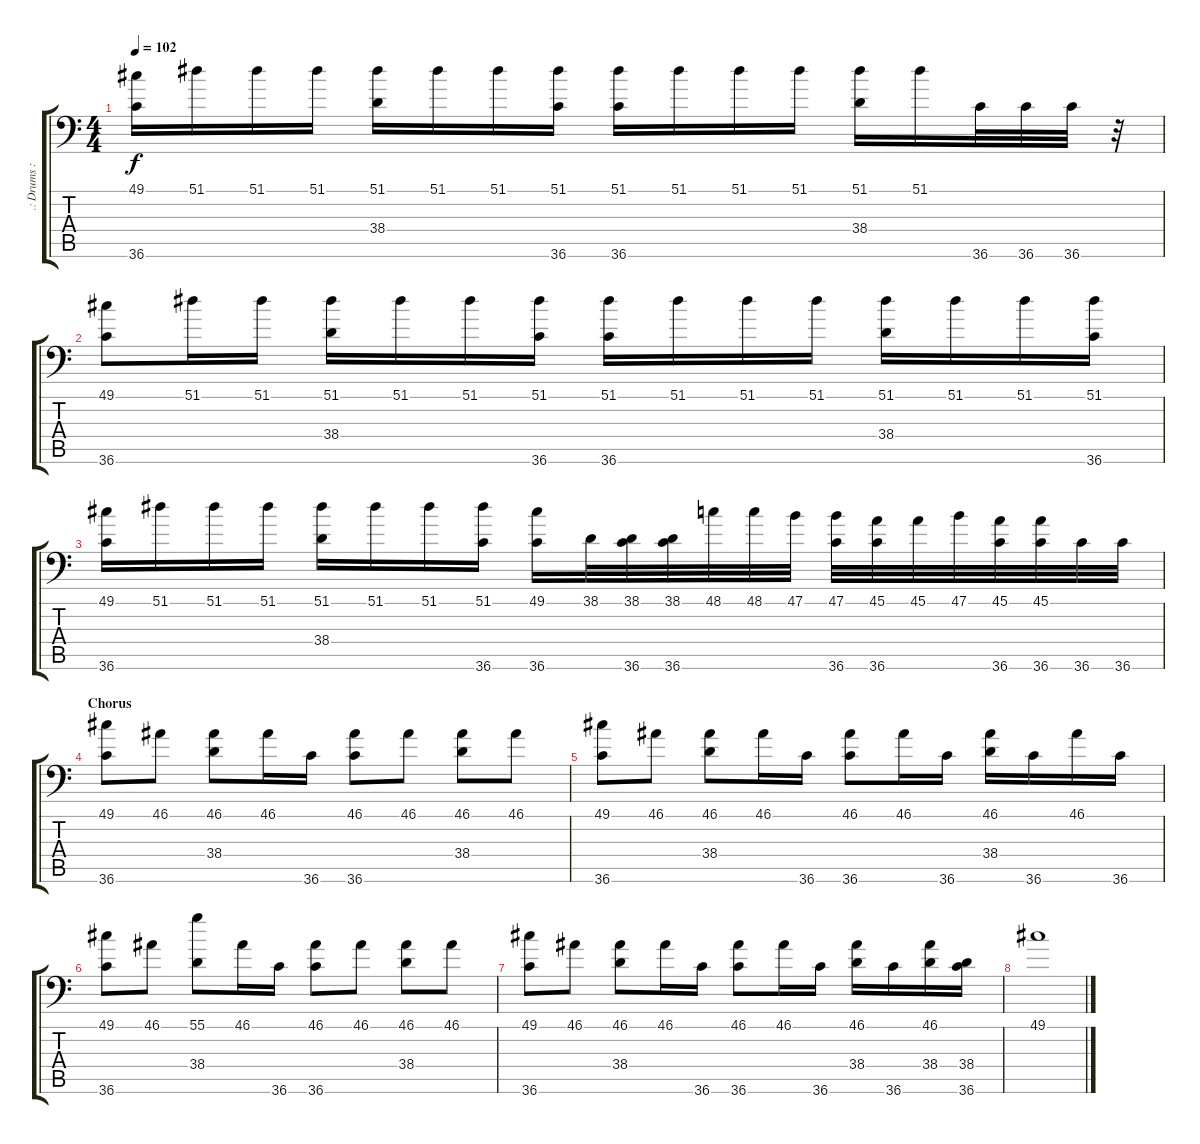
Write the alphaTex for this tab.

\track (".: Drums :." ".: Drums :") {instrument acousticgrandpiano}
\staff {score tabs}
\tuning (C-1 C-1 C-1 C-1 C-1 C-1) {hide}
\ts (4 4)
\tempo 102
\clef f4
\ks c
(49.1 36.6).16{dy f} 51.1.16 51.1.16 51.1.16 (51.1 38.4).16 51.1.16 51.1.16 (51.1 36.6).16 (51.1 36.6).16 51.1.16 51.1.16 51.1.16 (51.1 38.4).16 51.1.16 36.6.32 36.6.32 36.6.32 r.32 |
(49.1 36.6).8 51.1.16 51.1.16 (51.1 38.4).16 51.1.16 51.1.16 (51.1 36.6).16 (51.1 36.6).16 51.1.16 51.1.16 51.1.16 (51.1 38.4).16 51.1.16 51.1.16 (51.1 36.6).16 |
(49.1 36.6).16 51.1.16 51.1.16 51.1.16 (51.1 38.4).16 51.1.16 51.1.16 (51.1 36.6).16 (49.1 36.6).16 38.1.32 (38.1 36.6).32 (38.1 36.6).32 48.1.32 48.1.32 47.1.32 (47.1 36.6).32 (45.1 36.6).32 45.1.32 47.1.32 (45.1 36.6).32 (45.1 36.6).32 36.6.32 36.6.32 |
\section ("" "Chorus")
(49.1 36.6).8 46.1.8 (46.1 38.4).8 46.1.16 36.6.16 (46.1 36.6).8 46.1.8 (46.1 38.4).8 46.1.8 |
(49.1 36.6).8 46.1.8 (46.1 38.4).8 46.1.16 36.6.16 (46.1 36.6).8 46.1.16 36.6.16 (46.1 38.4).16 36.6.16 46.1.16 36.6.16 |
(49.1 36.6).8 46.1.8 (55.1 38.4).8 46.1.16 36.6.16 (46.1 36.6).8 46.1.8 (46.1 38.4).8 46.1.8 |
(49.1 36.6).8 46.1.8 (46.1 38.4).8 46.1.16 36.6.16 (46.1 36.6).8 46.1.16 36.6.16 (46.1 38.4).16 36.6.16 (46.1 38.4).16 (38.4 36.6).16 |
49.1.1
